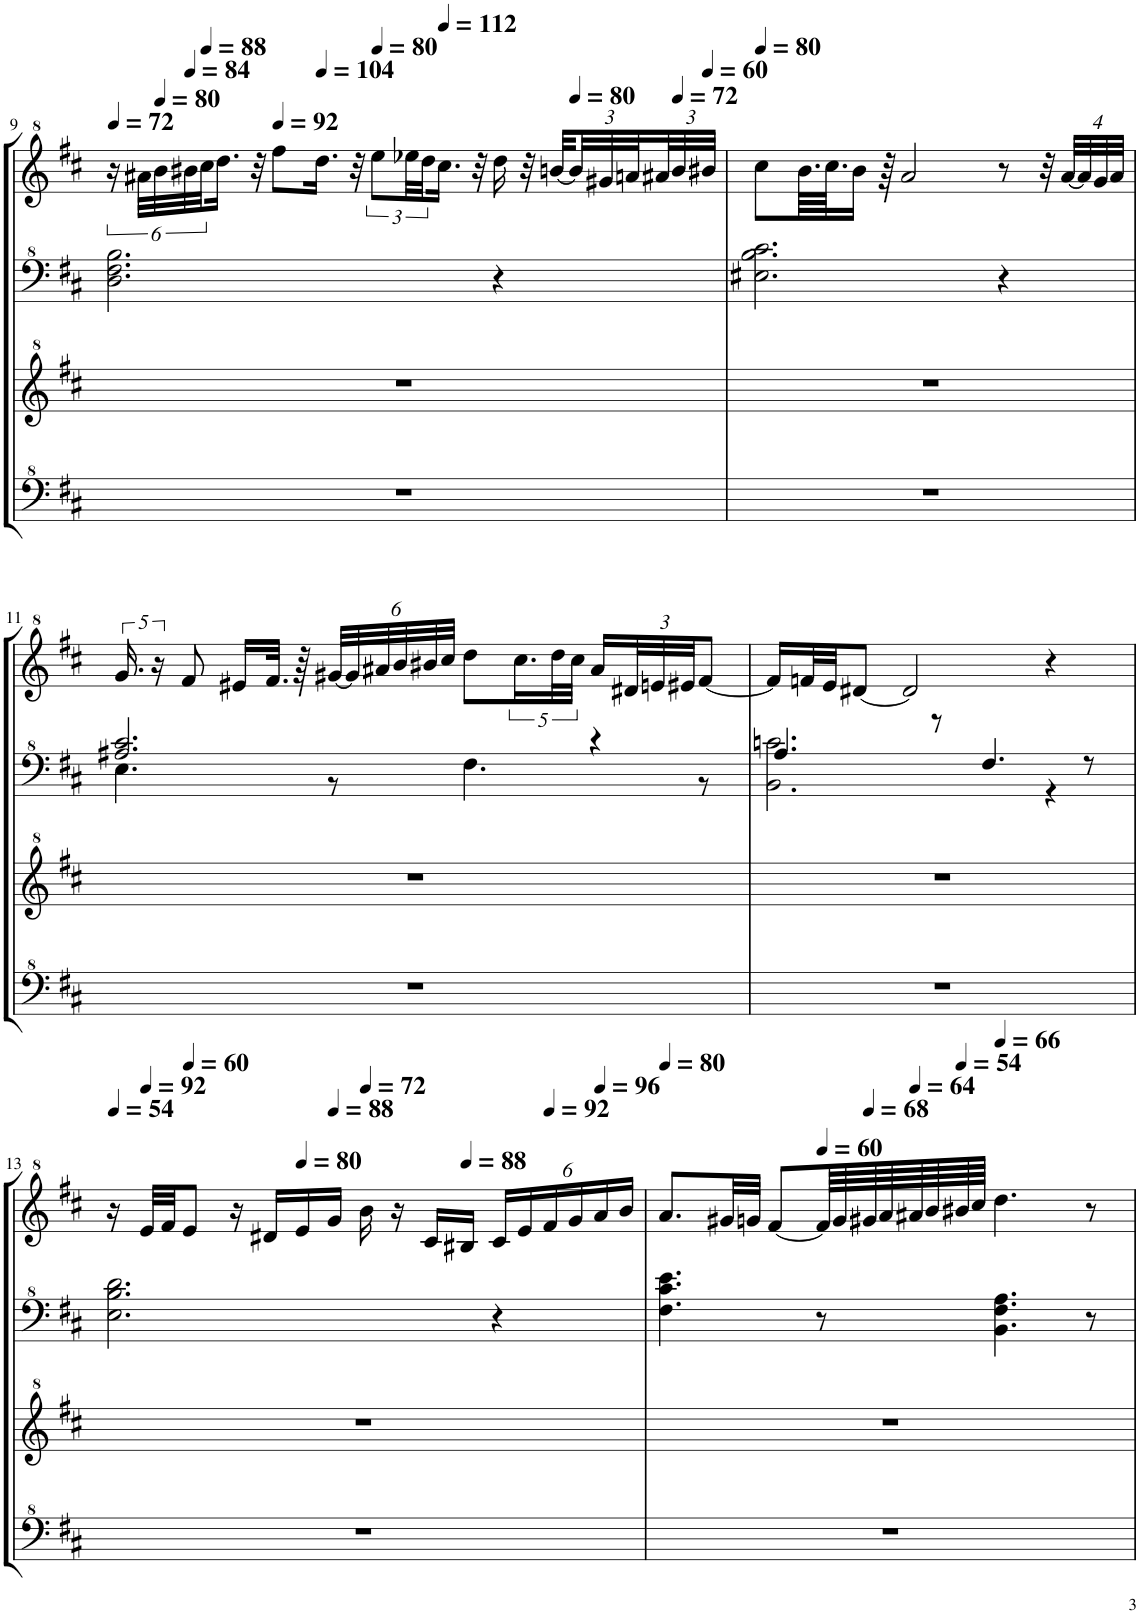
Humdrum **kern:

**kern	**kern	**kern	**kern
*part1	*part1	*part1	*part1
*staff4	*staff3	*staff2	*staff1
*I"Model III	*	*	*
!!LO:PB:g=z
*clefF^4	*clefG^2	*clefF^4	*clefG^2
*k[f#c#]	*k[f#c#]	*k[f#c#]	*k[f#c#]
*M4/4	*M4/4	*M4/4	*M4/4
*MM72	*MM72	*MM72	*MM72
=9	=9	=9	=9
1r	1r	2.d\ 2.f#\ 2.b\	24r
.	.	.	48aa#X\LLL
*	*	*	*MM80
.	.	.	48bb\
*	*	*	*MM84
.	.	.	48bb#X\
*	*	*	*MM88
.	.	.	48ccc#\J
.	.	.	16.ddd\JJ
.	.	.	32r
*	*	*	*MM92
.	.	.	8fff#\L
*	*	*	*MM104
.	.	.	16.ddd\Jk
.	.	.	32r
*	*	*	*MM80
.	.	.	12eee\L
.	.	.	48eee-X\LL
.	.	.	48ddd\J
*	*	*	*MM112
.	.	.	16.ccc#\JJ
.	.	.	32r
.	.	4r	16ddd\
.	.	.	32r
.	.	.	[32bbn/LLL
*	*	*	*Xbrackettup
*	*	*	*MM80
.	.	.	48bb/]
.	.	.	48gg#X/
.	.	.	48aan/
.	.	.	48aa#X/
*	*	*	*MM72
.	.	.	48bb/
*	*	*	*MM60
.	.	.	48bb#X/JJJ
=10	=10	=10	=10
*	*	*	*MM80
1r	1r	2.e#X\ 2.b\ 2.cc#\	8ccc#\L
.	.	.	64.bb\LLL
.	.	.	64.ccc#\JJ
.	.	.	16bb\JJ
.	.	.	64r
.	.	.	2aa/
.	.	4r	8r
.	.	.	32r
.	.	.	[128%3aa/LLL
.	.	.	128%3aa/]
.	.	.	128%3gg/
.	.	.	128%3aa/JJJ
!!LO:LB:g=z
=11	=11	=11	=11
*	*	*^	*
*	*	*	*	*brackettup
1r	1r	2.a#X/ 2.cc#/	4.e\	20.gg/
.	.	.	.	20r
.	.	.	.	8ff#/
.	.	.	.	16ee#X/LL
.	.	.	.	32.ff#/JJk
.	.	.	.	64r
*	*	*	*	*Xbrackettup
.	.	.	8r	[48gg#X/LLL
.	.	.	.	48gg#/]
.	.	.	.	48aa#X/
.	.	.	.	48bb/
.	.	.	.	48bb#X/
.	.	.	.	48ccc#/JJJ
.	.	.	4.f#\	8ddd\L
*	*	*	*	*brackettup
.	.	.	.	20.ccc#\L
.	.	.	.	40ddd\L
.	.	.	.	40ccc#\JJJ
.	.	4r	.	16aa#/LL
*	*	*	*	*Xbrackettup
.	.	.	.	48dd#X/L
.	.	.	.	48een/
.	.	.	.	48ee#X/JJ
.	.	.	8r	[8ff#/J
=12	=12	=12	=12	=12
1r	1r	4.a/	2.B\ 2.ccn\	16ff#/LL]
.	.	.	.	32ffn/L
.	.	.	.	32ee/JJ
.	.	.	.	[8dd#X/J
.	.	.	.	2dd#/]
.	.	8r	.	.
.	.	4.f#/	.	.
.	.	.	4r	4r
.	.	8r	.	.
*	*	*v	*v	*
!!LO:LB:g=z
=13	=13	=13	=13
*	*	*	*MM54
1r	1r	2.e\ 2.b\ 2.dd\	16r
*	*	*	*MM92
.	.	.	32ee/LLL
.	.	.	32ff#/JJ
*	*	*	*MM60
.	.	.	8ee/J
.	.	.	16r
.	.	.	16dd#X/LL
*	*	*	*MM80
.	.	.	16ee/
*	*	*	*MM88
.	.	.	16gg/JJ
*	*	*	*MM72
.	.	.	16bb\
.	.	.	16r
.	.	.	16cc#/LL
*	*	*	*MM88
.	.	.	16b#X/JJ
.	.	4r	24cc#/LL
.	.	.	24ee/
*	*	*	*MM92
.	.	.	24ff#/
.	.	.	24gg/
*	*	*	*MM96
.	.	.	24aa/
.	.	.	24bb/JJ
=14	=14	=14	=14
*	*	*	*MM80
1r	1r	4.f#\ 4.cc#\ 4.ee\	8.aa/L
.	.	.	32gg#X/LL
.	.	.	32ggn/JJJ
.	.	.	[8ff#/L
*	*	*	*MM60
.	.	8r	64ff#/LLL]
.	.	.	64gg/
*	*	*	*MM68
.	.	.	64gg#X/
.	.	.	64aa/
*	*	*	*MM64
.	.	.	64aa#X/
.	.	.	64bb/
*	*	*	*MM54
.	.	.	64bb#X/
.	.	.	64ccc#/JJJJ
*	*	*	*MM66
.	.	4.B\ 4.f#\ 4.a\	4.ddd\
.	.	8r	8r
=	=	=	=
*-	*-	*-	*-
